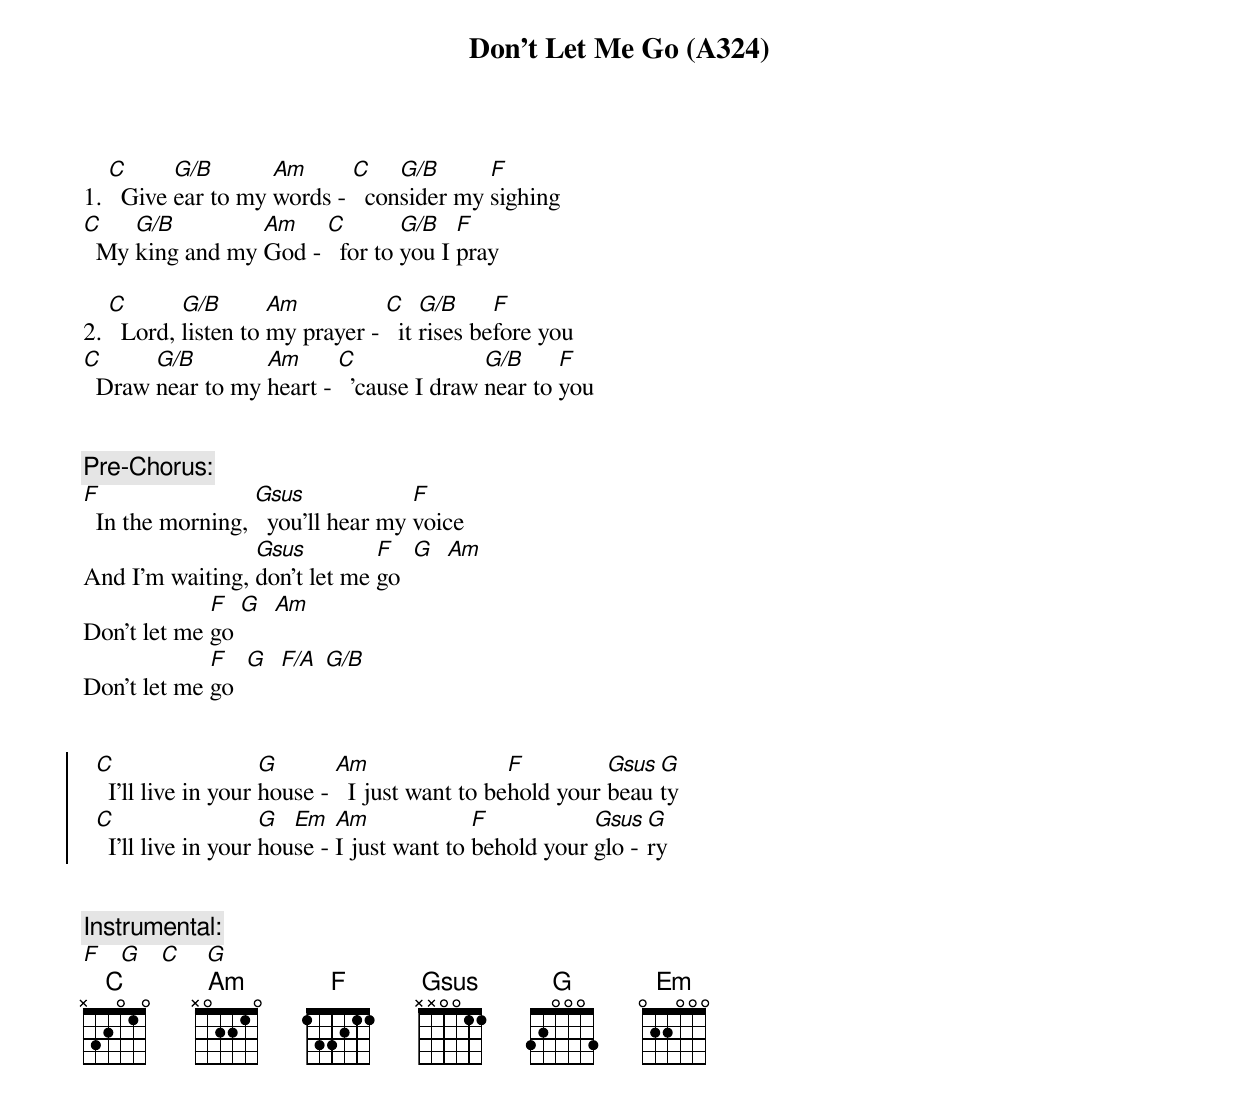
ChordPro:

{title: Don't Let Me Go (A324)}
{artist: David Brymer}

1. [C]  Give [G/B]ear to my [Am]words - [C]  con[G/B]sider my [F]sighing
[C]  My [G/B]king and my [Am]God - [C]  for to [G/B]you I [F]pray

2. [C]  Lord, [G/B]listen to [Am]my prayer - [C]  it [G/B]rises be[F]fore you
[C]  Draw [G/B]near to my [Am]heart - [C]  'cause I draw [G/B]near to [F]you


{comment: Pre-Chorus:}
[F]  In the morning, [Gsus]  you'll hear my [F]voice
And I'm waiting, [Gsus]don't let me [F]go  [G]  [Am]
Don't let me [F]go [G]  [Am]
Don't let me [F]go  [G]  [F/A] [G/B]


{soc}
  [C]  I'll live in your [G]house - [Am]  I just want to be[F]hold your [Gsus]beau[G]ty
  [C]  I'll live in your [G]hou[Em]se - [Am]I just want to [F]behold your [Gsus]glo - [G]ry
 {eoc}


{comment: Instrumental:}
[F]   [G]   [C]    [G]
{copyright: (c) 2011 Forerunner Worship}
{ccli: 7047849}
